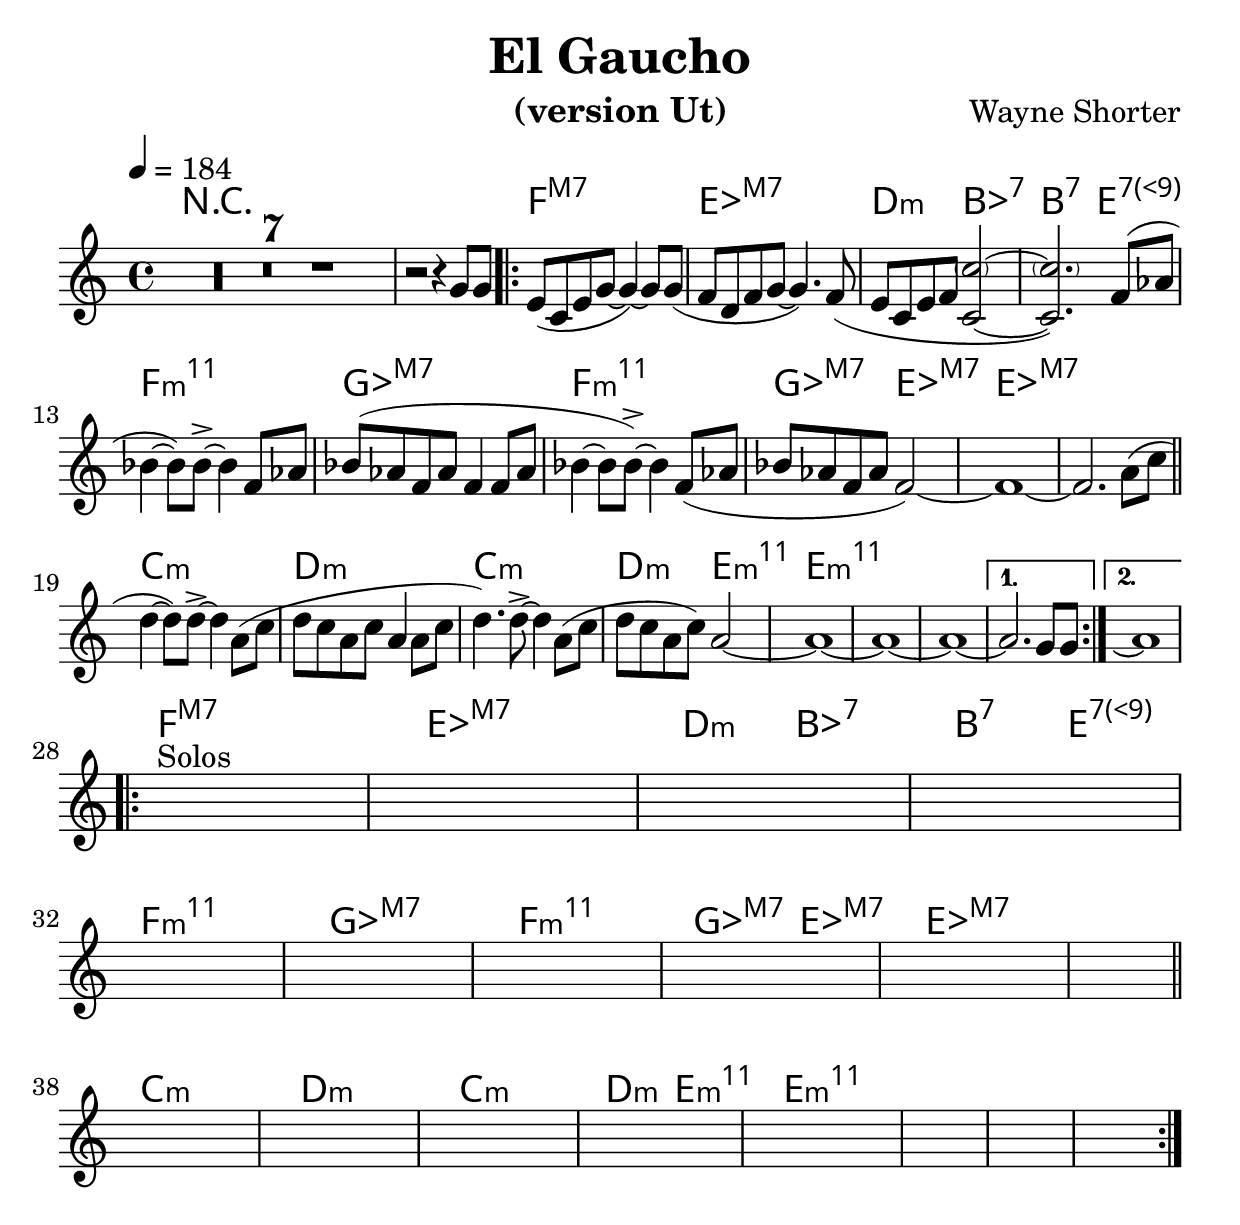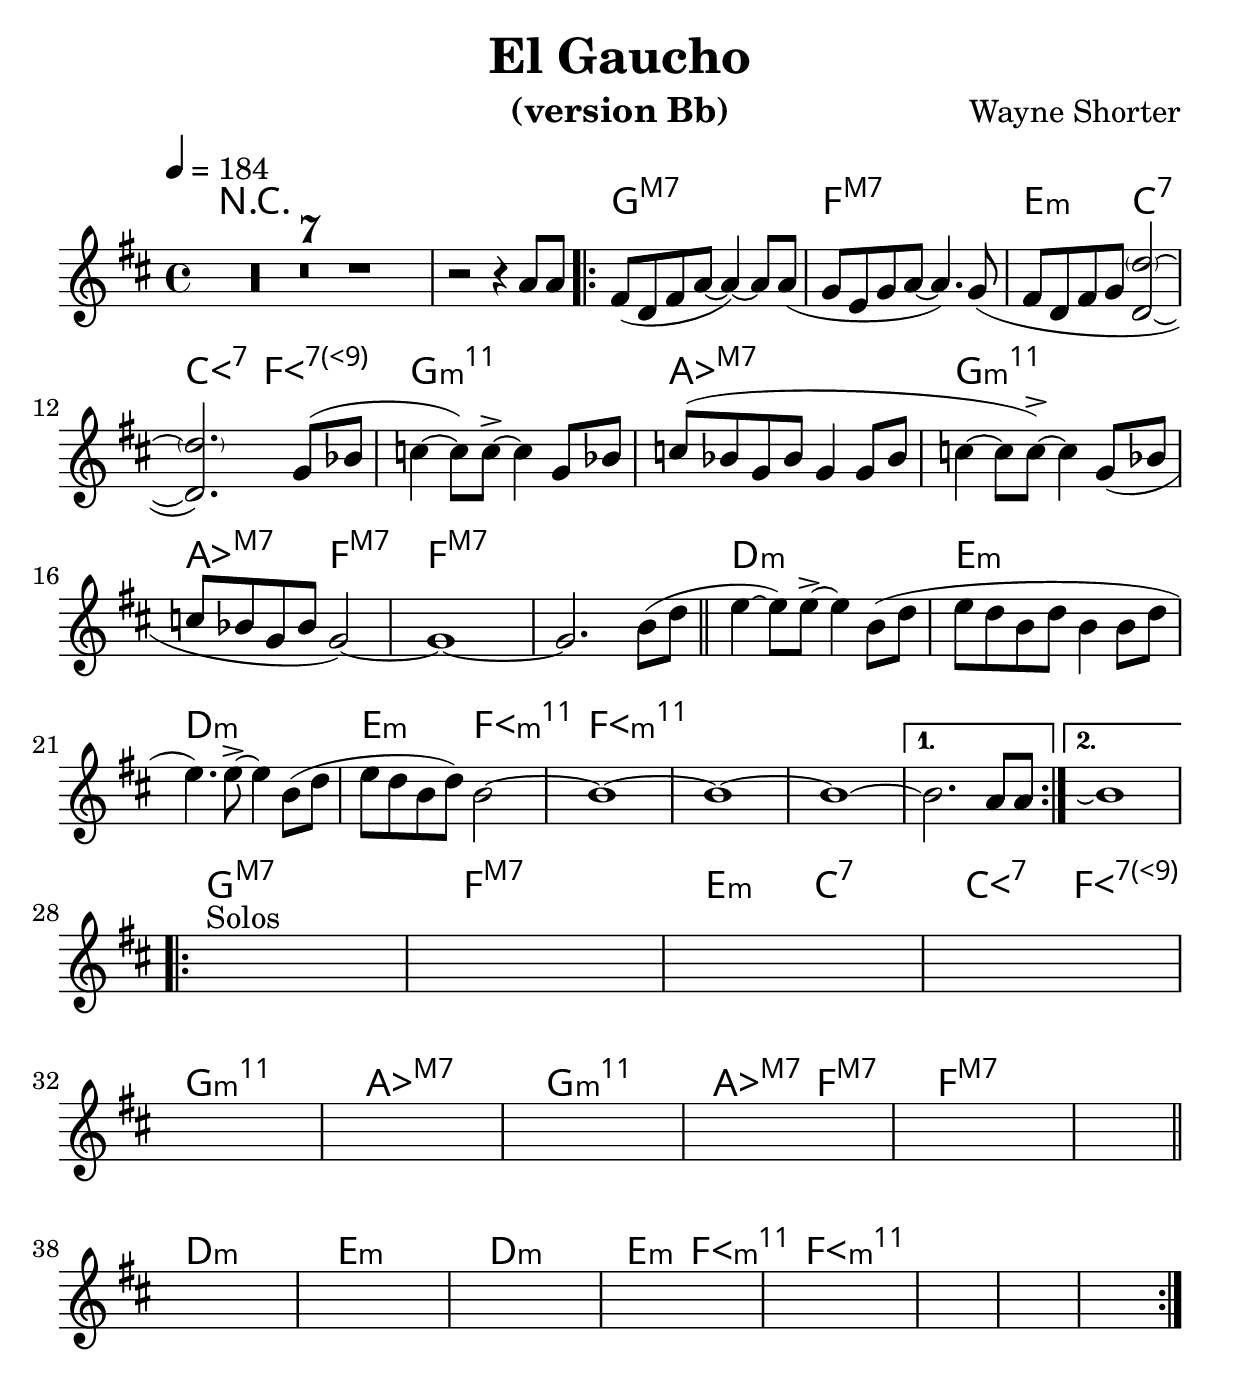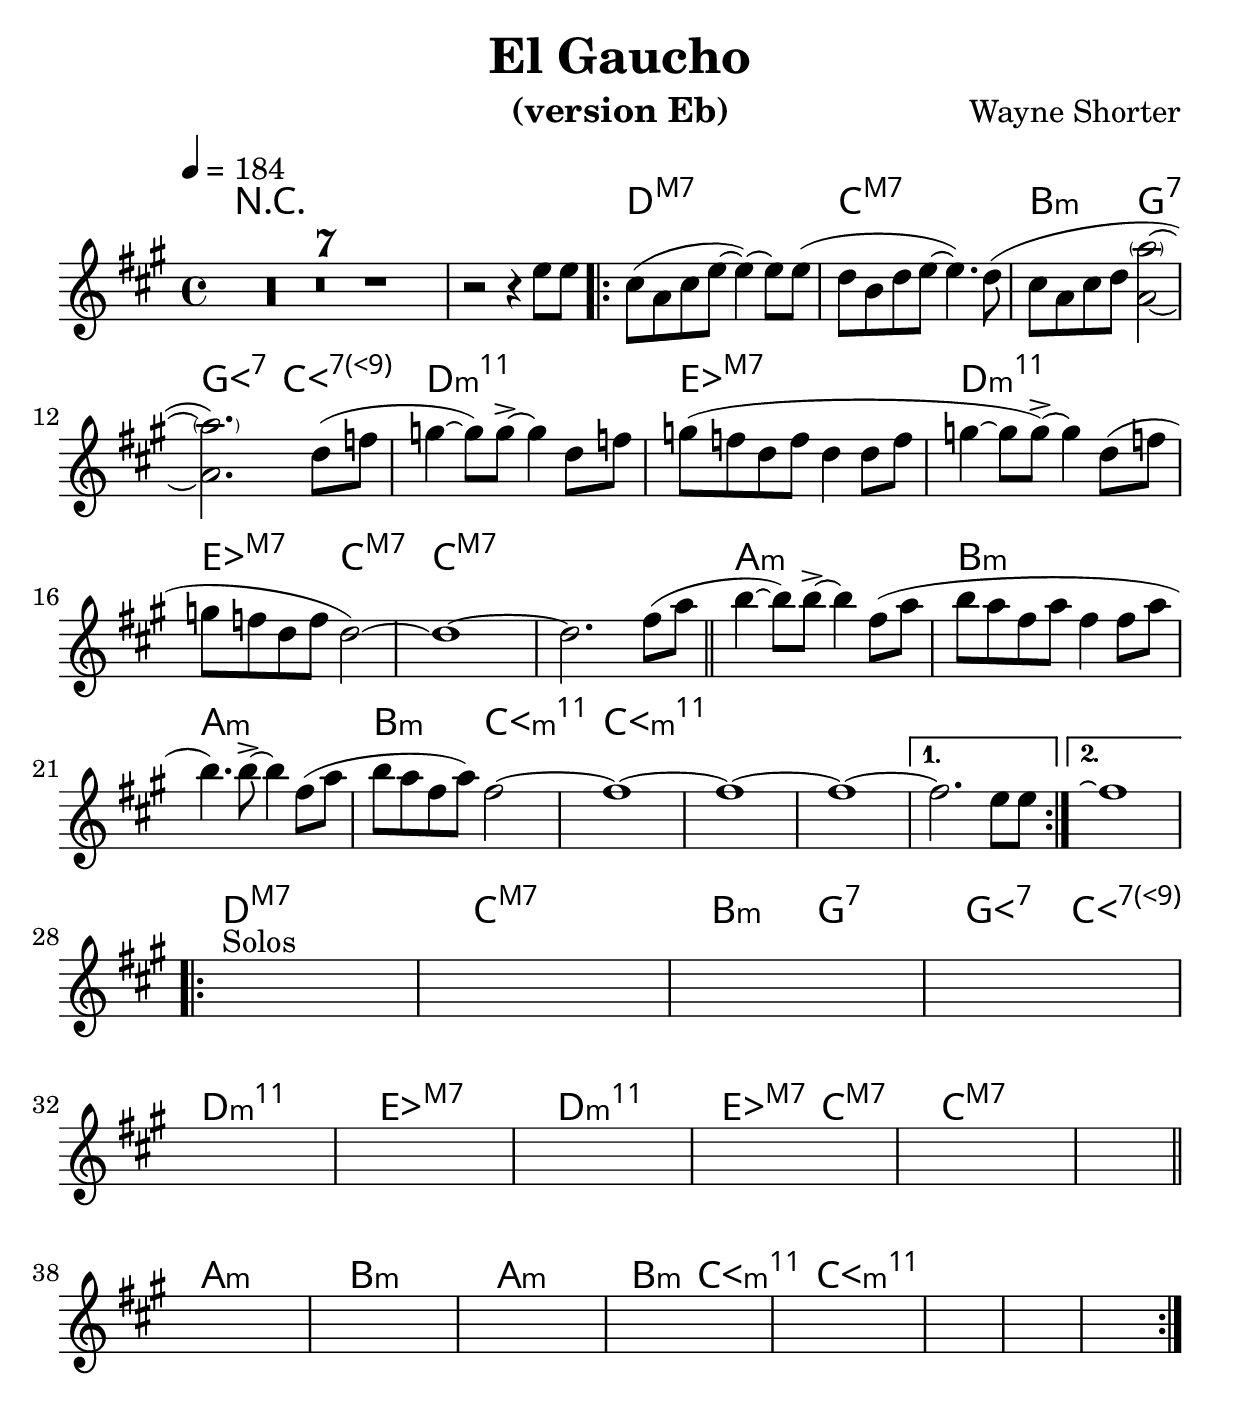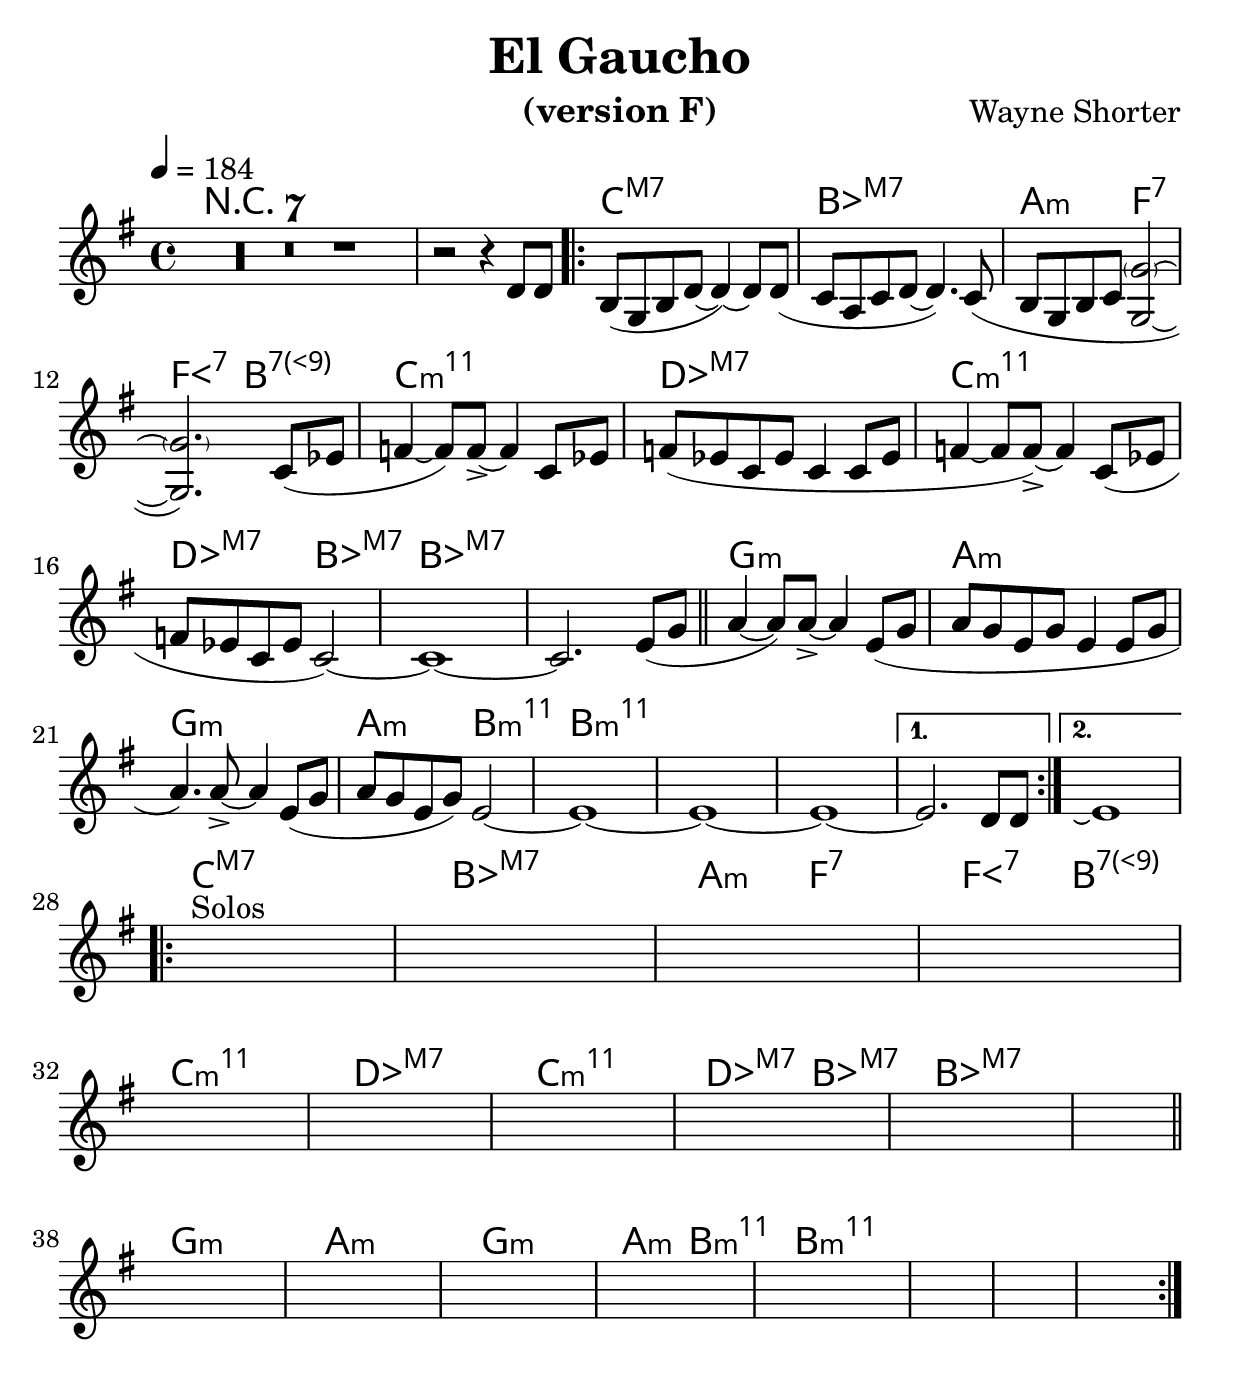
% Created on Mon Sep 20 15:23:38 CEST 2010
\version "2.22.0"

#(set-global-staff-size 27)
#(set-default-paper-size "a4")

\include "utils/AccordsJazzDefs.ly"

\paper { indent = 0\cm} 


\header {
	title = "El Gaucho" 
 	composer = "Wayne Shorter"
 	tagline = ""

}


accords = \chords {
	R1*8
	\repeat volta 2 {
	f1:maj7 es:maj7 d2:m bes:7 b:7 e:7.9+
	f1:m11 ges:maj7 f:m11 ges2:maj7 es:maj7
	\repeat percent 2 {es1:maj7}
	c:m d:m c:m d2:m e:m11
	\repeat percent 3 {e1:m11}
	}
	\alternative {{s}{s}}
	\repeat volta 2 {
	f1:maj7 es:maj7 d2:m bes:7 b:7 e:7.9+
	f1:m11 ges:maj7 f:m11 ges2:maj7 es:maj7
	\repeat percent 2 {es1:maj7}
	c:m d:m c:m d2:m e:m11
	\repeat percent 4 {e1:m11}
	}%c1:m7.5+.9+ % un accord
	%es:m7 % un deuxiÃƒÂ¨me
}

theme = \new Staff {
	\time 4/4
	\tempo 4 = 184 
	\set Staff.midiInstrument = "trumpet"
	\key c \major
	\clef treble
	\accidentalStyle modern-cautionary
	\relative c' { 	
 
 % Type notes here 
\compressEmptyMeasures
%\set Timing.beamExceptions = #'()
%c4^\markup{Essai} cis c cis
%\mark \markup {\musicglyph "scripts.coda" }
%c cis c c
R1*7
r2 r4 g'8 g
\repeat volta 2 {
	e( c e g~ g4)~ g8 g(
	f d f g~ g4.) f8(
	e c e f <c \parenthesize c'>2~ <c \parenthesize c'>2.) f8( aes
	bes4~ bes8) bes->~ bes4 f8 aes
	bes( aes f aes f4 f8 aes
	bes4~ bes8 bes~->) bes4 f8( aes
	bes aes f aes f2)~ f1~ f2. a8( c
	\bar "||"
	d4~ d8) d->~ d4 a8( c
	d c a c a4 a8 c
	d4.) d8->~ d4 a8( c
	d c a c) a2~
	a1~ a~ a~
}
\alternative{{a2. g8 g}{a1\repeatTie}}
\break
\repeat volta 2 {
s^"Solos" s s s\break
s s s s s s \bar "||" \break
s s s s s s s s}
	}
}

\include "utils/books.ly"